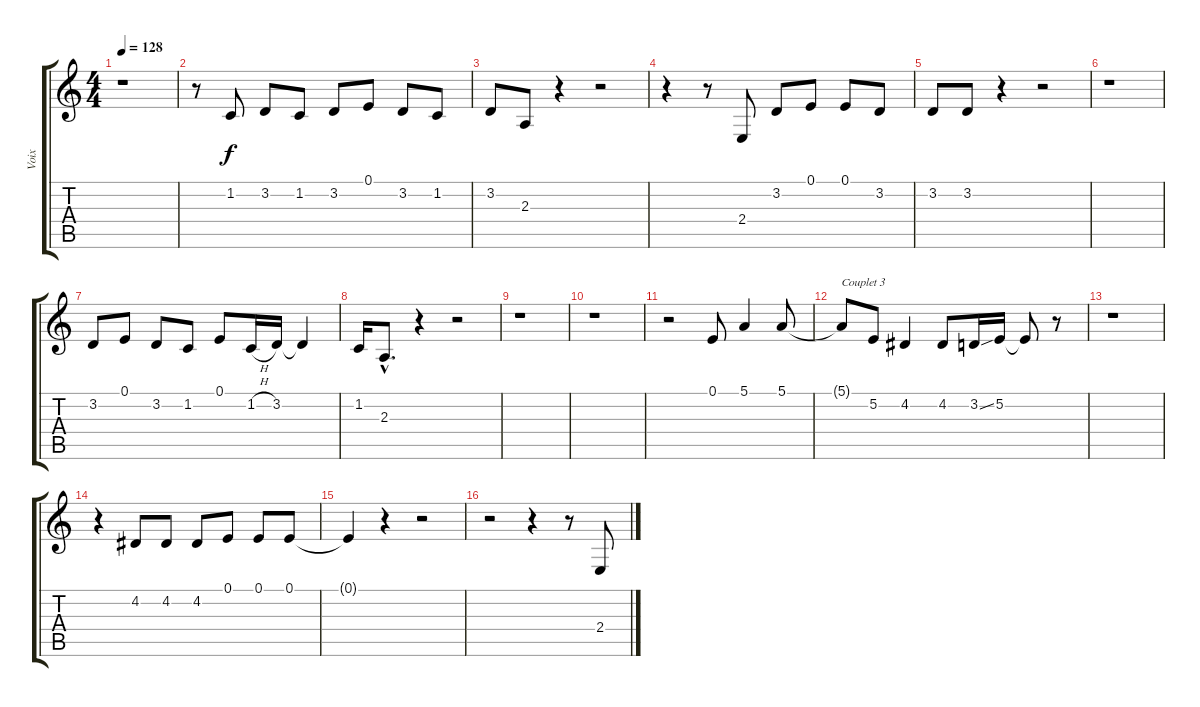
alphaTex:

\track ("Voix" "Voix") {instrument accordion}
\staff {score tabs}
\tuning (E4 B3 G3 D3 A2 E2) {hide}
\ts (4 4)
\tempo 128
\clef g2
\ks c
r.1{dy f} |
r.8 1.2.8 3.2.8 1.2.8 3.2.8 0.1.8 3.2.8 1.2.8 |
3.2.8 2.3.8 r.4 r.2 |
r.4 r.8 2.4.8 3.2.8 0.1.8 0.1.8 3.2.8 |
3.2.8 3.2.8 r.4 r.2 |
r.1 |
3.2.8 0.1.8 3.2.8 1.2.8 0.1.8 1.2{h}.16 3.2.16 3.2{t}.4 |
1.2.16 2.3{hac}.8{d} r.4 r.2 |
r.1 |
r.1 |
r.2 0.1.8 5.1.4 5.1.8 |
5.1{t}.8{txt "Couplet 3"} 5.2.8 4.2.4 4.2.8 3.2{ss}.16 5.2.16 5.2{t}.8 r.8 |
r.1 |
r.4 4.2.8 4.2.8 4.2.8 0.1.8 0.1.8 0.1.8 |
0.1{t}.4 r.4 r.2 |
r.2 r.4 r.8 2.4.8
